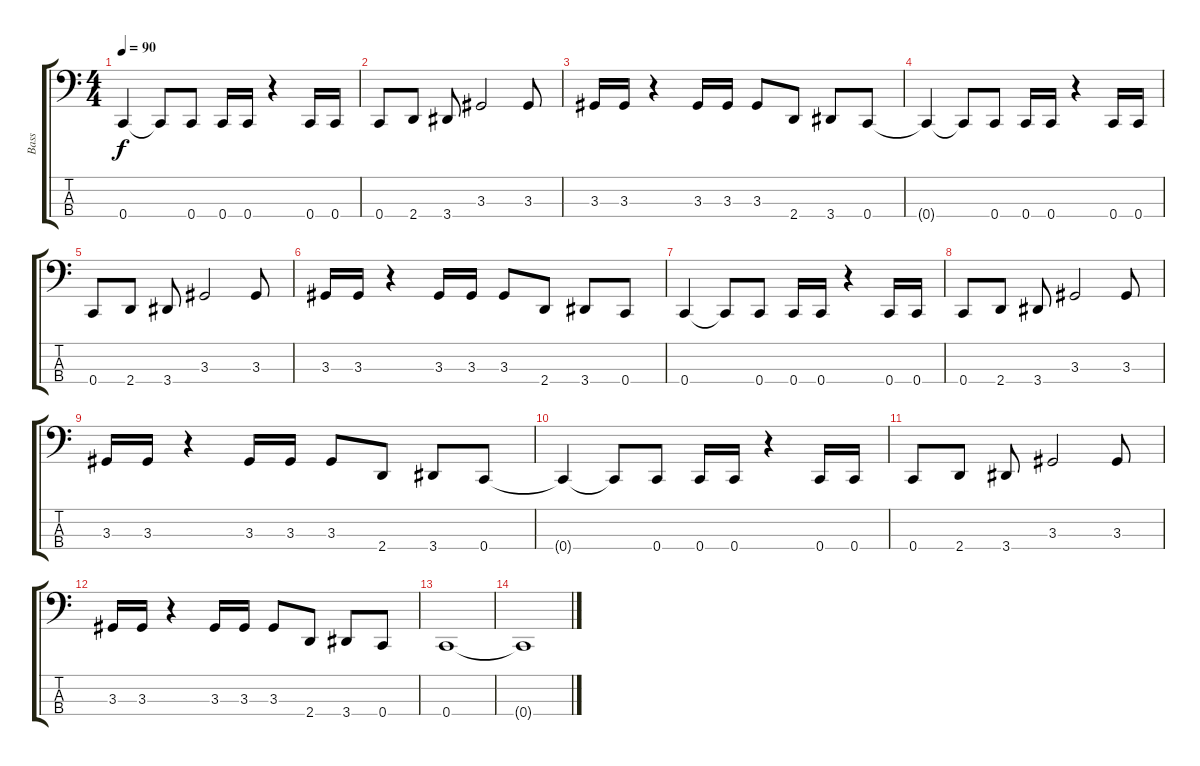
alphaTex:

\track ("Bass" "Bass") {instrument electricbasspick}
\staff {score tabs}
\tuning (Eb2 Bb1 F1 C1) {hide}
\ts (4 4)
\tempo 90
\clef f4
\ks c
0.4.4{dy f instrument electricbasspick} 0.4{t}.8 0.4.8 0.4.16 0.4.16 r.4 0.4.16 0.4.16 |
0.4.8 2.4.8 3.4.8 3.3.2 3.3.8 |
3.3.16 3.3.16 r.4 3.3.16 3.3.16 3.3.8 2.4.8 3.4.8 0.4.8 |
0.4{t}.4 0.4{t}.8 0.4.8 0.4.16 0.4.16 r.4 0.4.16 0.4.16 |
0.4.8 2.4.8 3.4.8 3.3.2 3.3.8 |
3.3.16 3.3.16 r.4 3.3.16 3.3.16 3.3.8 2.4.8 3.4.8 0.4.8 |
0.4.4 0.4{t}.8 0.4.8 0.4.16 0.4.16 r.4 0.4.16 0.4.16 |
0.4.8 2.4.8 3.4.8 3.3.2 3.3.8 |
3.3.16 3.3.16 r.4 3.3.16 3.3.16 3.3.8 2.4.8 3.4.8 0.4.8 |
0.4{t}.4 0.4{t}.8 0.4.8 0.4.16 0.4.16 r.4 0.4.16 0.4.16 |
0.4.8 2.4.8 3.4.8 3.3.2 3.3.8 |
3.3.16 3.3.16 r.4 3.3.16 3.3.16 3.3.8 2.4.8 3.4.8 0.4.8 |
0.4.1 |
0.4{t}.1
